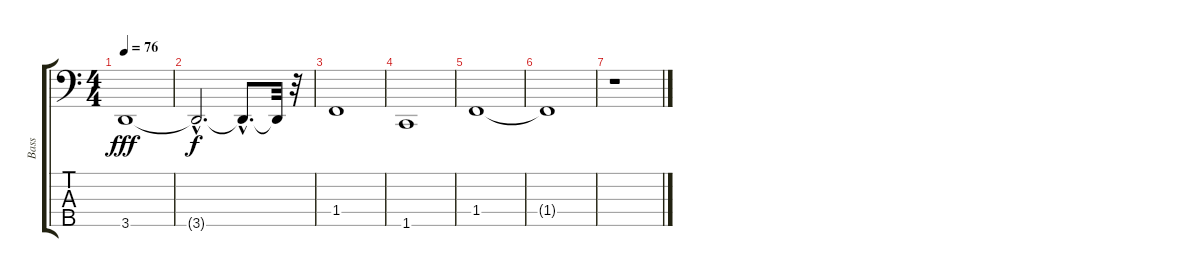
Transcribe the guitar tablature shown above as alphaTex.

\track ("Bass" "Bass") {instrument electricbassfinger}
\staff {score tabs}
\tuning (G2 D2 A1 E1 B0) {hide}
\ts (4 4)
\tempo 76
\clef f4
\ks c
3.5.1{dy fff instrument electricbassfinger} |
3.5{hac t}.2{d dy f} 3.5{hac t}.8{d} 3.5{t}.32 r.32 |
1.4.1 |
1.5.1 |
1.4.1 |
1.4{t}.1 |
r.1
